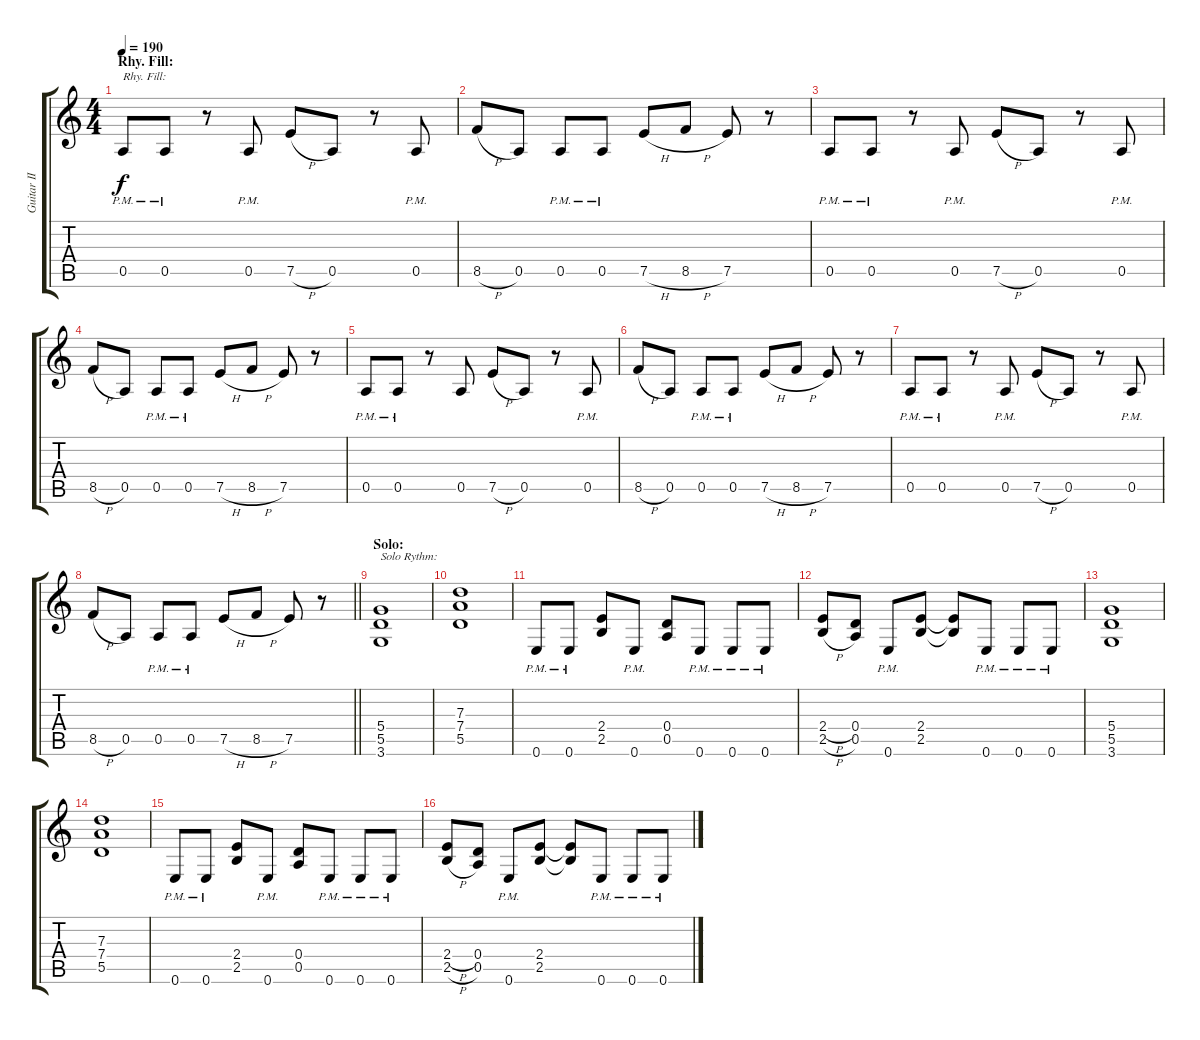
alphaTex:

\track ("Guitar II" "Guitar II") {instrument distortionguitar}
\staff {score tabs}
\tuning (E4 B3 G3 D3 A2 E2) {hide}
\ts (4 4)
\section ("" "Rhy. Fill:")
\tempo 190
\clef g2
\ks c
0.5{pm}.8{txt "Rhy. Fill:" dy f} 0.5{pm}.8 r.8 0.5{pm}.8 7.5{h}.8 0.5.8 r.8 0.5{pm}.8 |
8.5{h}.8 0.5.8 0.5{pm}.8 0.5{pm}.8 7.5{h}.8 8.5{h}.8 7.5.8 r.8 |
0.5{pm}.8 0.5{pm}.8 r.8 0.5{pm}.8 7.5{h}.8 0.5.8 r.8 0.5{pm}.8 |
8.5{h}.8 0.5.8 0.5{pm}.8 0.5{pm}.8 7.5{h}.8 8.5{h}.8 7.5.8 r.8 |
0.5{pm}.8 0.5{pm}.8 r.8 0.5.8 7.5{h}.8 0.5.8 r.8 0.5{pm}.8 |
8.5{h}.8 0.5.8 0.5{pm}.8 0.5{pm}.8 7.5{h}.8 8.5{h}.8 7.5.8 r.8 |
0.5{pm}.8 0.5{pm}.8 r.8 0.5{pm}.8 7.5{h}.8 0.5.8 r.8 0.5{pm}.8 |
\barLineRight lightlight
8.5{h}.8 0.5.8 0.5{pm}.8 0.5{pm}.8 7.5{h}.8 8.5{h}.8 7.5.8 r.8 |
\section ("" "Solo:")
(5.4 5.5 3.6).1{txt "Solo Rythm:"} |
(7.3 7.4 5.5).1 |
0.6{pm}.8 0.6{pm}.8 (2.4 2.5).8 0.6{pm}.8 (0.4 0.5).8 0.6{pm}.8 0.6{pm}.8 0.6{pm}.8 |
(2.4{h} 2.5{h}).8 (0.4 0.5).8 0.6{pm}.8 (2.4 2.5).8 (2.4{t} 2.5{t}).8 0.6{pm}.8 0.6{pm}.8 0.6{pm}.8 |
(5.4 5.5 3.6).1 |
(7.3 7.4 5.5).1 |
0.6{pm}.8 0.6{pm}.8 (2.4 2.5).8 0.6{pm}.8 (0.4 0.5).8 0.6{pm}.8 0.6{pm}.8 0.6{pm}.8 |
(2.4{h} 2.5{h}).8 (0.4 0.5).8 0.6{pm}.8 (2.4 2.5).8 (2.4{t} 2.5{t}).8 0.6{pm}.8 0.6{pm}.8 0.6{pm}.8
